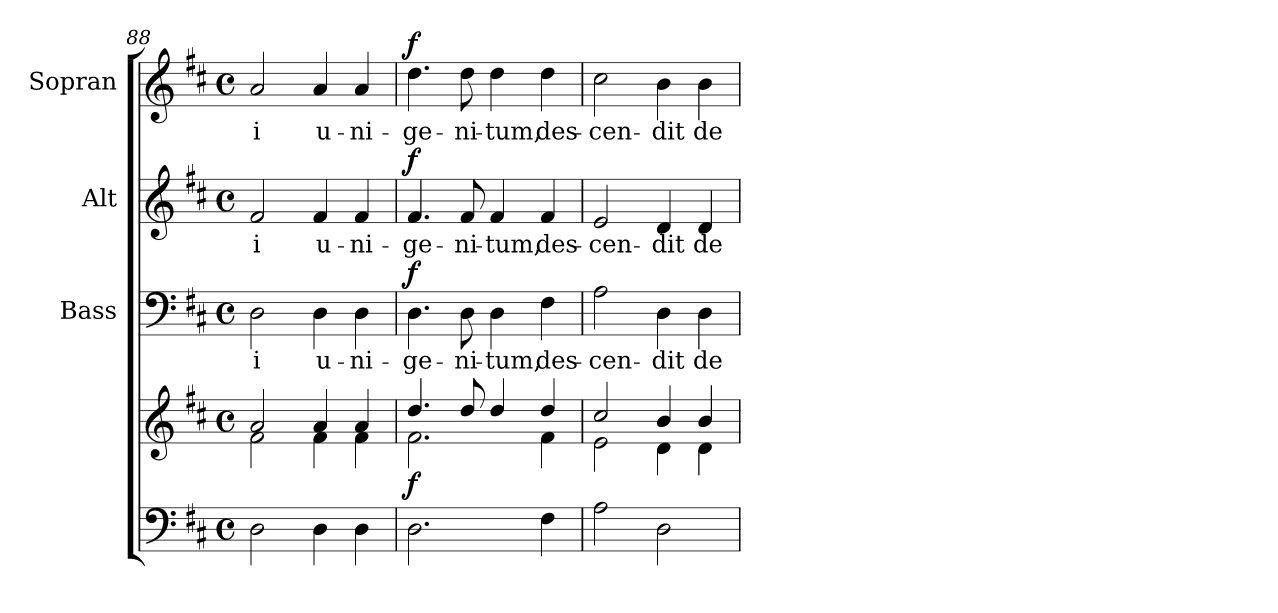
**kern	**kern	**dynam	**kern	**text	**dynam	**kern	**text	**dynam	**kern	**text	**dynam
*part4	*part4	*part4	*part3	*part3	*part3	*part2	*part2	*part2	*part1	*part1	*part1
*staff5	*staff4	*staff4/5	*staff3	*staff3	*staff3	*staff2	*staff2	*staff2	*staff1	*staff1	*staff1
*	*	*	*I"Bass	*	*	*I"Alt	*	*	*I"Sopran	*	*
*	*	*	*I'B.	*	*	*I'A.	*	*	*I'S.	*	*
*clefF4	*clefG2	*	*clefF4	*	*	*clefG2	*	*	*clefG2	*	*
*k[f#c#]	*k[f#c#]	*	*k[f#c#]	*	*	*k[f#c#]	*	*	*k[f#c#]	*	*
*D:	*D:	*	*D:	*	*	*D:	*	*	*D:	*	*
*M4/4	*M4/4	*	*M4/4	*	*	*M4/4	*	*	*M4/4	*	*
*met(c)	*met(c)	*	*met(c)	*	*	*met(c)	*	*	*met(c)	*	*
=88	=88	=88	=88	=88	=88	=88	=88	=88	=88	=88	=88
*	*^	*	*	*	*	*	*	*	*	*	*
!	!	!	!	!	!LO:LY:b	!	!	!LO:LY:b	!	!	!LO:LY:b	!
2D\	2a/	2f#\	.	2D\	-i	.	2f#/	-i	.	2a/	-i	.
!	!	!	!	!	!LO:LY:b	!	!	!LO:LY:b	!	!	!LO:LY:b	!
4D\	4a/	4f#\	.	4D\	u-	.	4f#/	u-	.	4a/	u-	.
!	!	!	!	!	!LO:LY:b	!	!	!LO:LY:b	!	!	!LO:LY:b	!
4D\	4a/	4f#\	.	4D\	-ni-	.	4f#/	-ni-	.	4a/	-ni-	.
=89	=89	=89	=89	=89	=89	=89	=89	=89	=89	=89	=89	=89
!	!	!	!LO:DY:b	!	!LO:LY:b	!LO:DY:a	!	!LO:LY:b	!LO:DY:a	!	!LO:LY:b	!LO:DY:a
2.D\	4.dd/	2.f#\	f	4.D\	-ge-	f	4.f#/	-ge-	f	4.dd\	-ge-	f
!	!	!	!	!	!LO:LY:b	!	!	!LO:LY:b	!	!	!LO:LY:b	!
.	8dd/	.	.	8D\	-ni-	.	8f#/	-ni-	.	8dd\	-ni-	.
!	!	!	!	!	!LO:LY:b	!	!	!LO:LY:b	!	!	!LO:LY:b	!
.	4dd/	.	.	4D\	-tum,	.	4f#/	-tum,	.	4dd\	-tum,	.
!	!	!	!	!	!LO:LY:b	!	!	!LO:LY:b	!	!	!LO:LY:b	!
4F#\	4dd/	4f#\	.	4F#\	des-	.	4f#/	des-	.	4dd\	des-	.
=90	=90	=90	=90	=90	=90	=90	=90	=90	=90	=90	=90	=90
!	!	!	!	!	!LO:LY:b	!	!	!LO:LY:b	!	!	!LO:LY:b	!
2A\	2cc#/	2e\	.	2A\	-cen-	.	2e/	-cen-	.	2cc#\	-cen-	.
!	!	!	!	!	!LO:LY:b	!	!	!LO:LY:b	!	!	!LO:LY:b	!
2D\	4b/	4d\	.	4D\	-dit	.	4d/	-dit	.	4b\	-dit	.
!	!	!	!	!	!LO:LY:b	!	!	!LO:LY:b	!	!	!LO:LY:b	!
.	4b/	4d\	.	4D\	de	.	4d/	de	.	4b\	de	.
*	*v	*v	*	*	*	*	*	*	*	*	*	*
=	=	=	=	=	=	=	=	=	=	=	=
*-	*-	*-	*-	*-	*-	*-	*-	*-	*-	*-	*-
